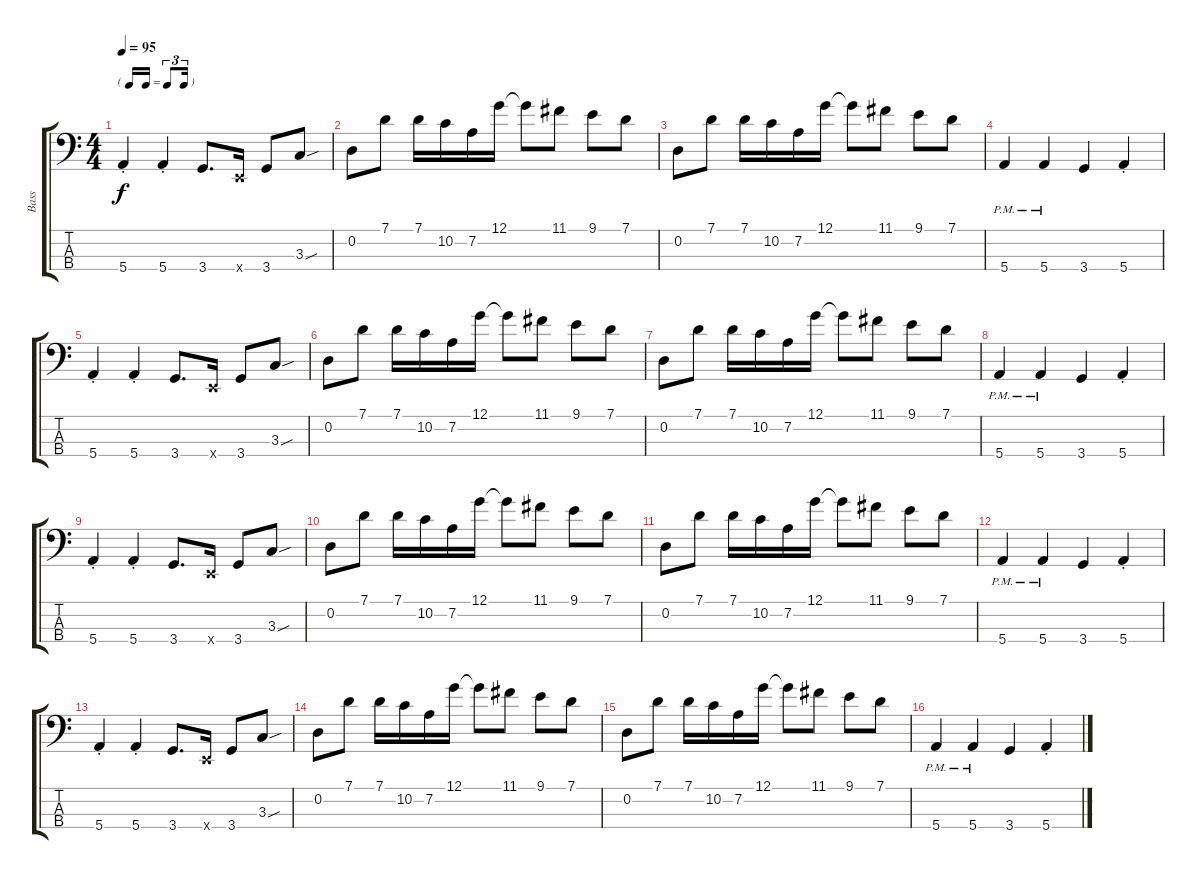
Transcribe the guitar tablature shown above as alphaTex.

\track ("Bass" "Bass") {instrument electricbassfinger}
\staff {score tabs}
\tuning (G2 D2 A1 E1) {hide}
\ts (4 4)
\tf triplet16th
\tempo 95
\clef f4
\ks c
5.4{st}.4{dy f} 5.4{st}.4 3.4.8{d} 0.4{x}.16 3.4.8 3.3{sou}.8 |
0.2.8 7.1.8 7.1.16 10.2.16 7.2.16 12.1.16 12.1{t}.8 11.1.8 9.1.8 7.1.8 |
0.2.8 7.1.8 7.1.16 10.2.16 7.2.16 12.1.16 12.1{t}.8 11.1.8 9.1.8 7.1.8 |
5.4{pm}.4 5.4{pm}.4 3.4.4 5.4{st}.4 |
5.4{st}.4 5.4{st}.4 3.4.8{d} 0.4{x}.16 3.4.8 3.3{sou}.8 |
0.2.8 7.1.8 7.1.16 10.2.16 7.2.16 12.1.16 12.1{t}.8 11.1.8 9.1.8 7.1.8 |
0.2.8 7.1.8 7.1.16 10.2.16 7.2.16 12.1.16 12.1{t}.8 11.1.8 9.1.8 7.1.8 |
5.4{pm}.4 5.4{pm}.4 3.4.4 5.4{st}.4 |
5.4{st}.4 5.4{st}.4 3.4.8{d} 0.4{x}.16 3.4.8 3.3{sou}.8 |
0.2.8 7.1.8 7.1.16 10.2.16 7.2.16 12.1.16 12.1{t}.8 11.1.8 9.1.8 7.1.8 |
0.2.8 7.1.8 7.1.16 10.2.16 7.2.16 12.1.16 12.1{t}.8 11.1.8 9.1.8 7.1.8 |
5.4{pm}.4 5.4{pm}.4 3.4.4 5.4{st}.4 |
5.4{st}.4 5.4{st}.4 3.4.8{d} 0.4{x}.16 3.4.8 3.3{sou}.8 |
0.2.8 7.1.8 7.1.16 10.2.16 7.2.16 12.1.16 12.1{t}.8 11.1.8 9.1.8 7.1.8 |
0.2.8 7.1.8 7.1.16 10.2.16 7.2.16 12.1.16 12.1{t}.8 11.1.8 9.1.8 7.1.8 |
5.4{pm}.4 5.4{pm}.4 3.4.4 5.4{st}.4
